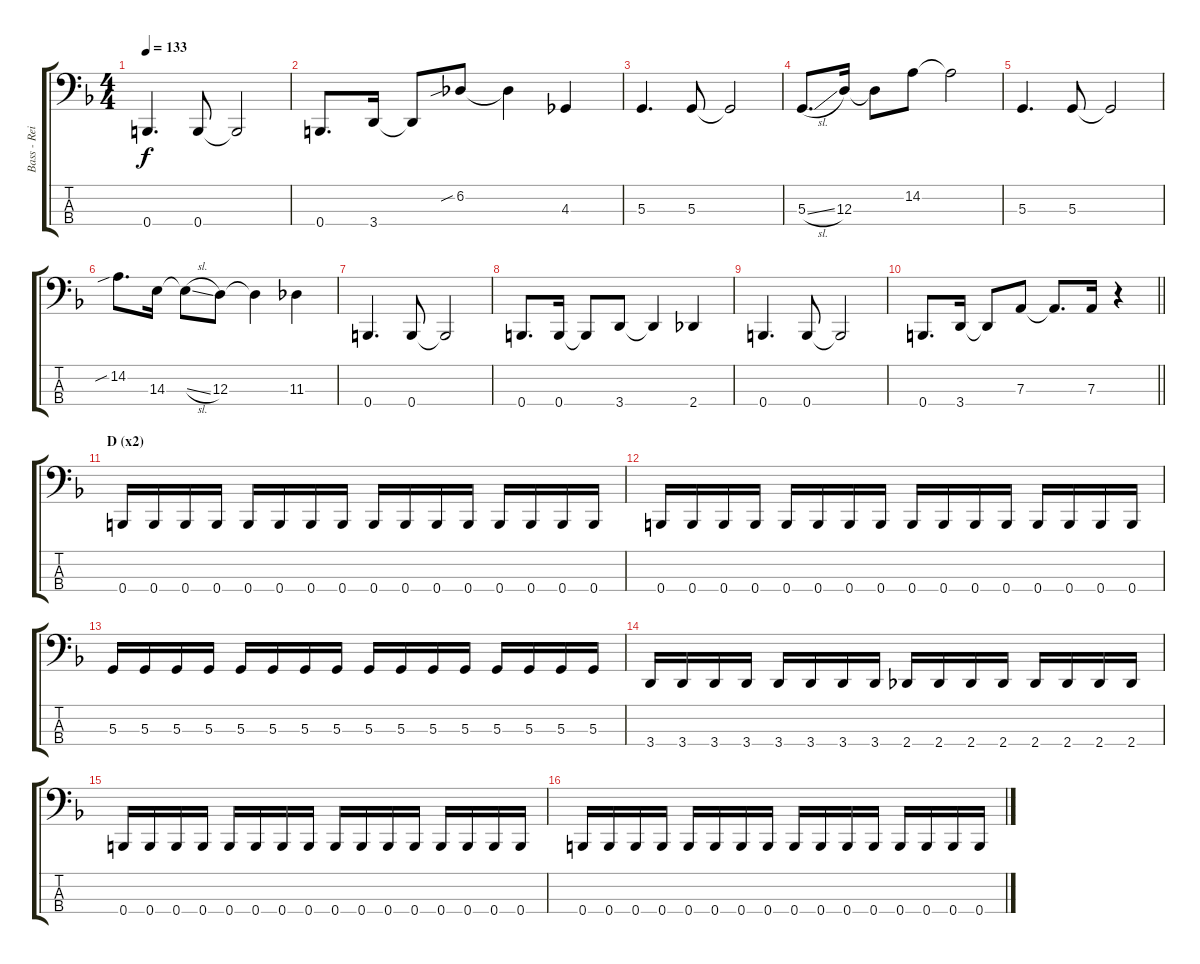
\track ("Bass - Reita" "Bass - Rei") {instrument electricbasspick}
\staff {score tabs}
\tuning (C2 G1 D1 B0) {hide}
\ts (4 4)
\tempo 133
\clef f4
\ks f
0.4.4{d dy f} 0.4.8 0.4{t}.2 |
0.4.8{d} 3.4.16 3.4{t}.8 6.2{sib}.8 6.2{t}.4 4.3.4 |
5.3.4{d} 5.3.8 5.3{t}.2 |
5.3{sl}.8{d} 12.3.16 12.3{t}.8 14.2.8 14.2{t}.2 |
5.3.4{d} 5.3.8 5.3{t}.2 |
14.2{sib}.8{d} 14.3.16 14.3{sl t}.8 12.3.8 12.3{t}.4 11.3.4 |
0.4.4{d} 0.4.8 0.4{t}.2 |
0.4.8{d} 0.4.16 0.4{t}.8 3.4.8 3.4{t}.4 2.4.4 |
0.4.4{d} 0.4.8 0.4{t}.2 |
\barLineRight lightlight
0.4.8{d} 3.4.16 3.4{t}.8 7.3.8 7.3{t}.8{d} 7.3.16 r.4 |
\section ("" "D (x2)")
0.4.16 0.4.16 0.4.16 0.4.16 0.4.16 0.4.16 0.4.16 0.4.16 0.4.16 0.4.16 0.4.16 0.4.16 0.4.16 0.4.16 0.4.16 0.4.16 |
0.4.16 0.4.16 0.4.16 0.4.16 0.4.16 0.4.16 0.4.16 0.4.16 0.4.16 0.4.16 0.4.16 0.4.16 0.4.16 0.4.16 0.4.16 0.4.16 |
5.3.16 5.3.16 5.3.16 5.3.16 5.3.16 5.3.16 5.3.16 5.3.16 5.3.16 5.3.16 5.3.16 5.3.16 5.3.16 5.3.16 5.3.16 5.3.16 |
3.4.16 3.4.16 3.4.16 3.4.16 3.4.16 3.4.16 3.4.16 3.4.16 2.4.16 2.4.16 2.4.16 2.4.16 2.4.16 2.4.16 2.4.16 2.4.16 |
0.4.16 0.4.16 0.4.16 0.4.16 0.4.16 0.4.16 0.4.16 0.4.16 0.4.16 0.4.16 0.4.16 0.4.16 0.4.16 0.4.16 0.4.16 0.4.16 |
0.4.16 0.4.16 0.4.16 0.4.16 0.4.16 0.4.16 0.4.16 0.4.16 0.4.16 0.4.16 0.4.16 0.4.16 0.4.16 0.4.16 0.4.16 0.4.16
